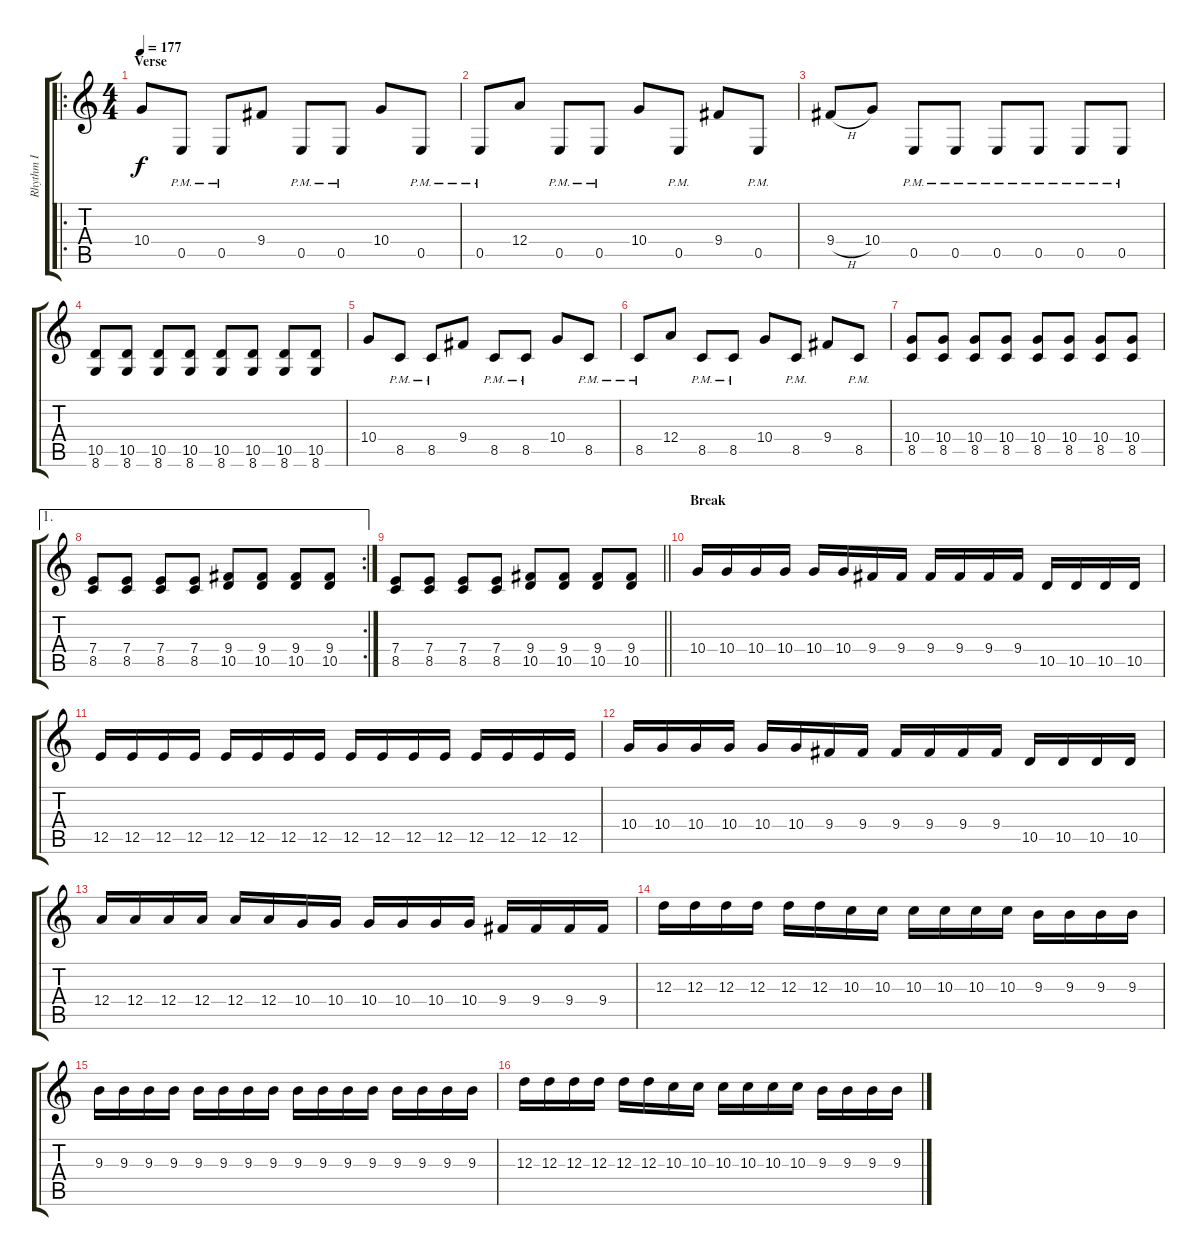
\track ("Rhythm I" "Rhythm I") {instrument distortionguitar}
\staff {score tabs}
\tuning (B3 Gb3 D3 A2 E2 B1) {hide}
\ro
\ts (4 4)
\section ("" "Verse")
\tempo 177
\clef g2
\ks c
10.4.8{dy f} 0.5{pm}.8 0.5{pm}.8 9.4.8 0.5{pm}.8 0.5{pm}.8 10.4.8 0.5{pm}.8 |
0.5{pm}.8 12.4.8 0.5{pm}.8 0.5{pm}.8 10.4.8 0.5{pm}.8 9.4.8 0.5{pm}.8 |
9.4{h}.8 10.4.8 0.5{pm}.8 0.5{pm}.8 0.5{pm}.8 0.5{pm}.8 0.5{pm}.8 0.5{pm}.8 |
(10.5 8.6).8 (10.5 8.6).8 (10.5 8.6).8 (10.5 8.6).8 (10.5 8.6).8 (10.5 8.6).8 (10.5 8.6).8 (10.5 8.6).8 |
10.4.8 8.5{pm}.8 8.5{pm}.8 9.4.8 8.5{pm}.8 8.5{pm}.8 10.4.8 8.5{pm}.8 |
8.5{pm}.8 12.4.8 8.5{pm}.8 8.5{pm}.8 10.4.8 8.5{pm}.8 9.4.8 8.5{pm}.8 |
(10.4 8.5).8 (10.4 8.5).8 (10.4 8.5).8 (10.4 8.5).8 (10.4 8.5).8 (10.4 8.5).8 (10.4 8.5).8 (10.4 8.5).8 |
\ae 1
\rc 2
(7.4 8.5).8 (7.4 8.5).8 (7.4 8.5).8 (7.4 8.5).8 (9.4 10.5).8 (9.4 10.5).8 (9.4 10.5).8 (9.4 10.5).8 |
\barLineRight lightlight
(7.4 8.5).8 (7.4 8.5).8 (7.4 8.5).8 (7.4 8.5).8 (9.4 10.5).8 (9.4 10.5).8 (9.4 10.5).8 (9.4 10.5).8 |
\section ("" "Break")
10.4.16{volume 16} 10.4.16 10.4.16 10.4.16 10.4.16 10.4.16 9.4.16 9.4.16 9.4.16 9.4.16 9.4.16 9.4.16 10.5.16 10.5.16 10.5.16 10.5.16 |
12.5.16 12.5.16 12.5.16 12.5.16 12.5.16 12.5.16 12.5.16 12.5.16 12.5.16 12.5.16 12.5.16 12.5.16 12.5.16 12.5.16 12.5.16 12.5.16 |
10.4.16 10.4.16 10.4.16 10.4.16 10.4.16 10.4.16 9.4.16 9.4.16 9.4.16 9.4.16 9.4.16 9.4.16 10.5.16 10.5.16 10.5.16 10.5.16 |
12.4.16 12.4.16 12.4.16 12.4.16 12.4.16 12.4.16 10.4.16 10.4.16 10.4.16 10.4.16 10.4.16 10.4.16 9.4.16 9.4.16 9.4.16 9.4.16 |
12.3.16{volume 12} 12.3.16 12.3.16 12.3.16 12.3.16 12.3.16 10.3.16 10.3.16 10.3.16 10.3.16 10.3.16 10.3.16 9.3.16 9.3.16 9.3.16 9.3.16 |
9.3.16 9.3.16 9.3.16 9.3.16 9.3.16 9.3.16 9.3.16 9.3.16 9.3.16 9.3.16 9.3.16 9.3.16 9.3.16 9.3.16 9.3.16 9.3.16 |
12.3.16 12.3.16 12.3.16 12.3.16 12.3.16 12.3.16 10.3.16 10.3.16 10.3.16 10.3.16 10.3.16 10.3.16 9.3.16 9.3.16 9.3.16 9.3.16
